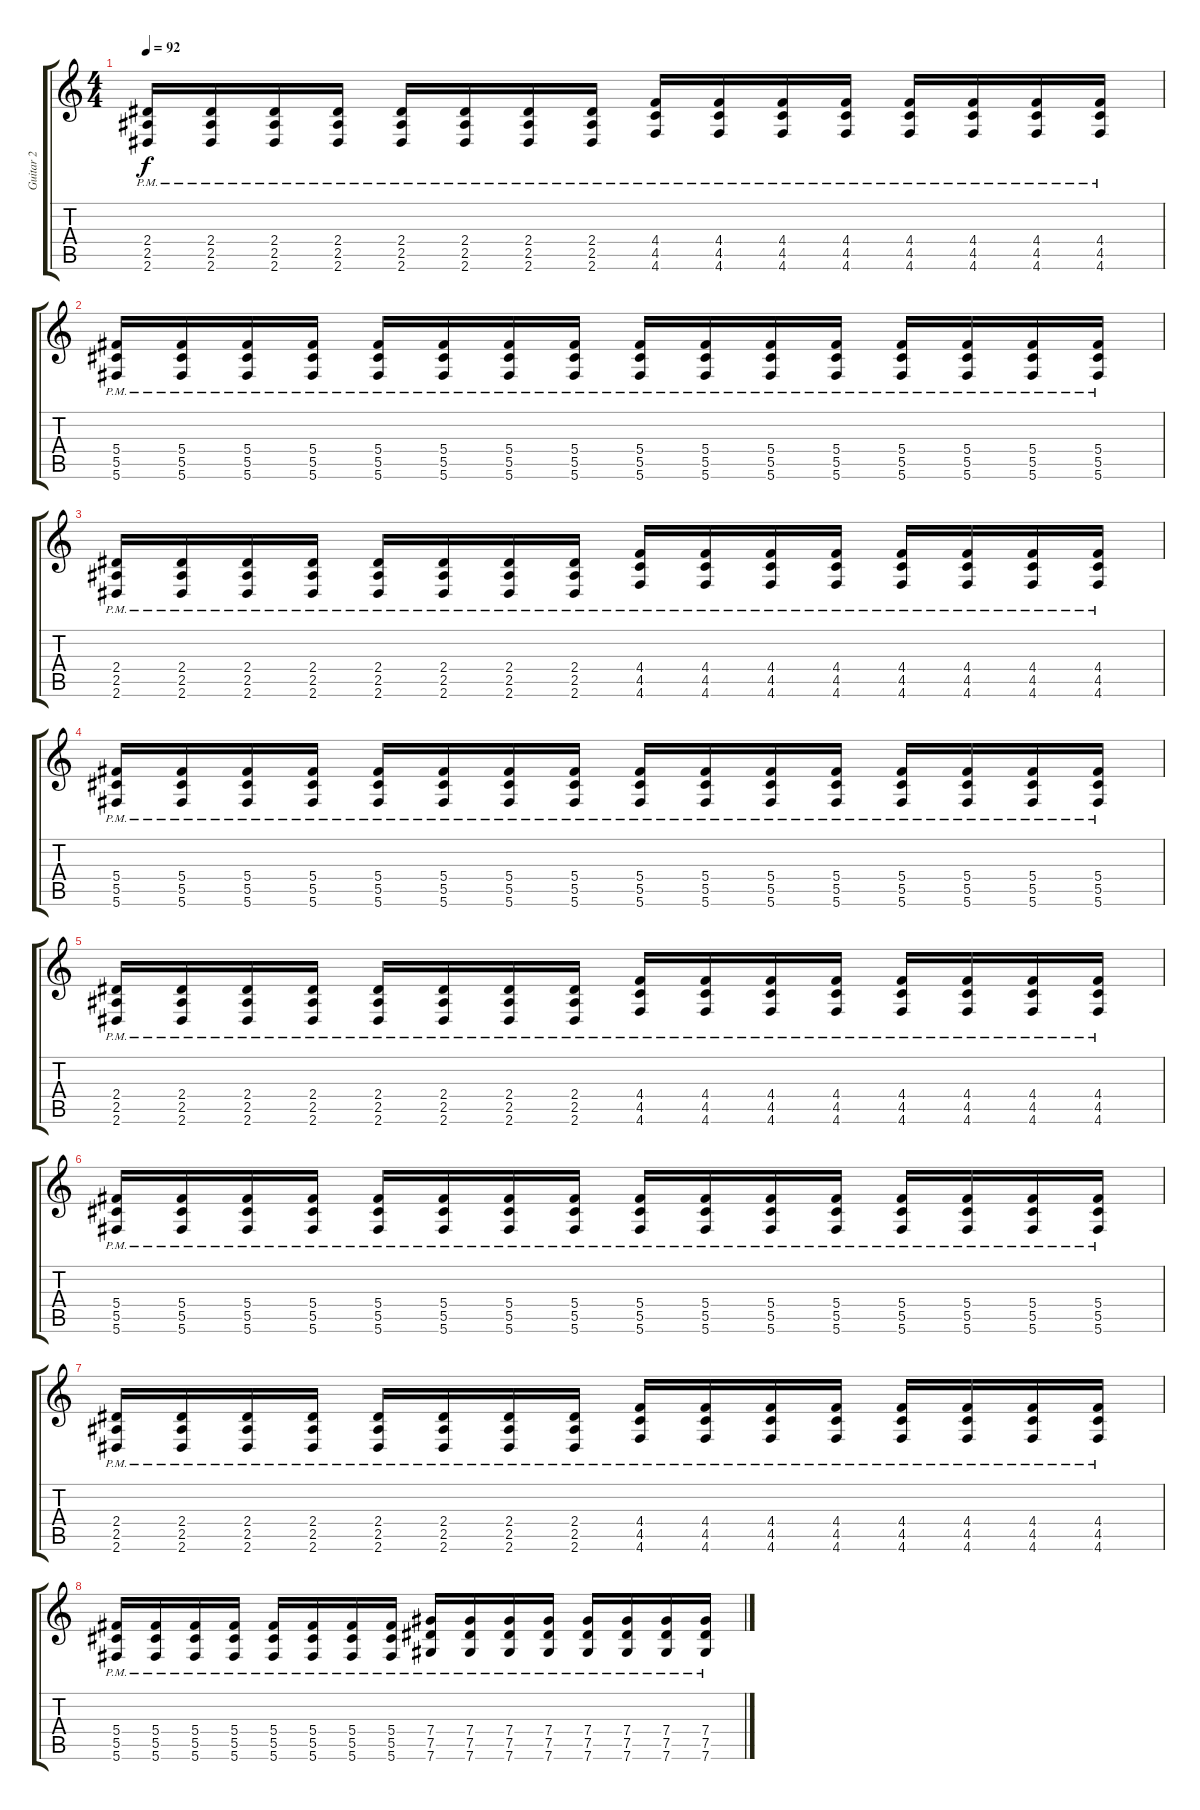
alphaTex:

\track ("Guitar 2" "Guitar 2") {instrument distortionguitar}
\staff {score tabs}
\tuning (Eb4 Bb3 Gb3 Db3 Ab2 Db2) {hide}
\ts (4 4)
\tempo 92
\clef g2
\ks c
(2.4{pm} 2.5{pm} 2.6{pm}).16{dy f} (2.4{pm} 2.5{pm} 2.6{pm}).16 (2.4{pm} 2.5{pm} 2.6{pm}).16 (2.4{pm} 2.5{pm} 2.6{pm}).16 (2.4{pm} 2.5{pm} 2.6{pm}).16 (2.4{pm} 2.5{pm} 2.6{pm}).16 (2.4{pm} 2.5{pm} 2.6{pm}).16 (2.4{pm} 2.5{pm} 2.6{pm}).16 (4.4{pm} 4.5{pm} 4.6{pm}).16 (4.4{pm} 4.5{pm} 4.6{pm}).16 (4.4{pm} 4.5{pm} 4.6{pm}).16 (4.4{pm} 4.5{pm} 4.6{pm}).16 (4.4{pm} 4.5{pm} 4.6{pm}).16 (4.4{pm} 4.5{pm} 4.6{pm}).16 (4.4{pm} 4.5{pm} 4.6{pm}).16 (4.4{pm} 4.5{pm} 4.6{pm}).16 |
(5.4{pm} 5.5{pm} 5.6{pm}).16 (5.4{pm} 5.5{pm} 5.6{pm}).16 (5.4{pm} 5.5{pm} 5.6{pm}).16 (5.4{pm} 5.5{pm} 5.6{pm}).16 (5.4{pm} 5.5{pm} 5.6{pm}).16 (5.4{pm} 5.5{pm} 5.6{pm}).16 (5.4{pm} 5.5{pm} 5.6{pm}).16 (5.4{pm} 5.5{pm} 5.6{pm}).16 (5.4{pm} 5.5{pm} 5.6{pm}).16 (5.4{pm} 5.5{pm} 5.6{pm}).16 (5.4{pm} 5.5{pm} 5.6{pm}).16 (5.4{pm} 5.5{pm} 5.6{pm}).16 (5.4{pm} 5.5{pm} 5.6{pm}).16 (5.4{pm} 5.5{pm} 5.6{pm}).16 (5.4{pm} 5.5{pm} 5.6{pm}).16 (5.4{pm} 5.5{pm} 5.6{pm}).16 |
(2.4{pm} 2.5{pm} 2.6{pm}).16 (2.4{pm} 2.5{pm} 2.6{pm}).16 (2.4{pm} 2.5{pm} 2.6{pm}).16 (2.4{pm} 2.5{pm} 2.6{pm}).16 (2.4{pm} 2.5{pm} 2.6{pm}).16 (2.4{pm} 2.5{pm} 2.6{pm}).16 (2.4{pm} 2.5{pm} 2.6{pm}).16 (2.4{pm} 2.5{pm} 2.6{pm}).16 (4.4{pm} 4.5{pm} 4.6{pm}).16 (4.4{pm} 4.5{pm} 4.6{pm}).16 (4.4{pm} 4.5{pm} 4.6{pm}).16 (4.4{pm} 4.5{pm} 4.6{pm}).16 (4.4{pm} 4.5{pm} 4.6{pm}).16 (4.4{pm} 4.5{pm} 4.6{pm}).16 (4.4{pm} 4.5{pm} 4.6{pm}).16 (4.4{pm} 4.5{pm} 4.6{pm}).16 |
(5.4{pm} 5.5{pm} 5.6{pm}).16 (5.4{pm} 5.5{pm} 5.6{pm}).16 (5.4{pm} 5.5{pm} 5.6{pm}).16 (5.4{pm} 5.5{pm} 5.6{pm}).16 (5.4{pm} 5.5{pm} 5.6{pm}).16 (5.4{pm} 5.5{pm} 5.6{pm}).16 (5.4{pm} 5.5{pm} 5.6{pm}).16 (5.4{pm} 5.5{pm} 5.6{pm}).16 (5.4{pm} 5.5{pm} 5.6{pm}).16 (5.4{pm} 5.5{pm} 5.6{pm}).16 (5.4{pm} 5.5{pm} 5.6{pm}).16 (5.4{pm} 5.5{pm} 5.6{pm}).16 (5.4{pm} 5.5{pm} 5.6{pm}).16 (5.4{pm} 5.5{pm} 5.6{pm}).16 (5.4{pm} 5.5{pm} 5.6{pm}).16 (5.4{pm} 5.5{pm} 5.6{pm}).16 |
(2.4{pm} 2.5{pm} 2.6{pm}).16 (2.4{pm} 2.5{pm} 2.6{pm}).16 (2.4{pm} 2.5{pm} 2.6{pm}).16 (2.4{pm} 2.5{pm} 2.6{pm}).16 (2.4{pm} 2.5{pm} 2.6{pm}).16 (2.4{pm} 2.5{pm} 2.6{pm}).16 (2.4{pm} 2.5{pm} 2.6{pm}).16 (2.4{pm} 2.5{pm} 2.6{pm}).16 (4.4{pm} 4.5{pm} 4.6{pm}).16 (4.4{pm} 4.5{pm} 4.6{pm}).16 (4.4{pm} 4.5{pm} 4.6{pm}).16 (4.4{pm} 4.5{pm} 4.6{pm}).16 (4.4{pm} 4.5{pm} 4.6{pm}).16 (4.4{pm} 4.5{pm} 4.6{pm}).16 (4.4{pm} 4.5{pm} 4.6{pm}).16 (4.4{pm} 4.5{pm} 4.6{pm}).16 |
(5.4{pm} 5.5{pm} 5.6{pm}).16 (5.4{pm} 5.5{pm} 5.6{pm}).16 (5.4{pm} 5.5{pm} 5.6{pm}).16 (5.4{pm} 5.5{pm} 5.6{pm}).16 (5.4{pm} 5.5{pm} 5.6{pm}).16 (5.4{pm} 5.5{pm} 5.6{pm}).16 (5.4{pm} 5.5{pm} 5.6{pm}).16 (5.4{pm} 5.5{pm} 5.6{pm}).16 (5.4{pm} 5.5{pm} 5.6{pm}).16 (5.4{pm} 5.5{pm} 5.6{pm}).16 (5.4{pm} 5.5{pm} 5.6{pm}).16 (5.4{pm} 5.5{pm} 5.6{pm}).16 (5.4{pm} 5.5{pm} 5.6{pm}).16 (5.4{pm} 5.5{pm} 5.6{pm}).16 (5.4{pm} 5.5{pm} 5.6{pm}).16 (5.4{pm} 5.5{pm} 5.6{pm}).16 |
(2.4{pm} 2.5{pm} 2.6{pm}).16 (2.4{pm} 2.5{pm} 2.6{pm}).16 (2.4{pm} 2.5{pm} 2.6{pm}).16 (2.4{pm} 2.5{pm} 2.6{pm}).16 (2.4{pm} 2.5{pm} 2.6{pm}).16 (2.4{pm} 2.5{pm} 2.6{pm}).16 (2.4{pm} 2.5{pm} 2.6{pm}).16 (2.4{pm} 2.5{pm} 2.6{pm}).16 (4.4{pm} 4.5{pm} 4.6{pm}).16 (4.4{pm} 4.5{pm} 4.6{pm}).16 (4.4{pm} 4.5{pm} 4.6{pm}).16 (4.4{pm} 4.5{pm} 4.6{pm}).16 (4.4{pm} 4.5{pm} 4.6{pm}).16 (4.4{pm} 4.5{pm} 4.6{pm}).16 (4.4{pm} 4.5{pm} 4.6{pm}).16 (4.4{pm} 4.5{pm} 4.6{pm}).16 |
(5.4{pm} 5.5{pm} 5.6{pm}).16 (5.4{pm} 5.5{pm} 5.6{pm}).16 (5.4{pm} 5.5{pm} 5.6{pm}).16 (5.4{pm} 5.5{pm} 5.6{pm}).16 (5.4{pm} 5.5{pm} 5.6{pm}).16 (5.4{pm} 5.5{pm} 5.6{pm}).16 (5.4{pm} 5.5{pm} 5.6{pm}).16 (5.4{pm} 5.5{pm} 5.6{pm}).16 (7.4{pm} 7.5{pm} 7.6{pm}).16 (7.4{pm} 7.5{pm} 7.6{pm}).16 (7.4{pm} 7.5{pm} 7.6{pm}).16 (7.4{pm} 7.5{pm} 7.6{pm}).16 (7.4{pm} 7.5{pm} 7.6{pm}).16 (7.4{pm} 7.5{pm} 7.6{pm}).16 (7.4{pm} 7.5{pm} 7.6{pm}).16 (7.4{pm} 7.5{pm} 7.6{pm}).16
